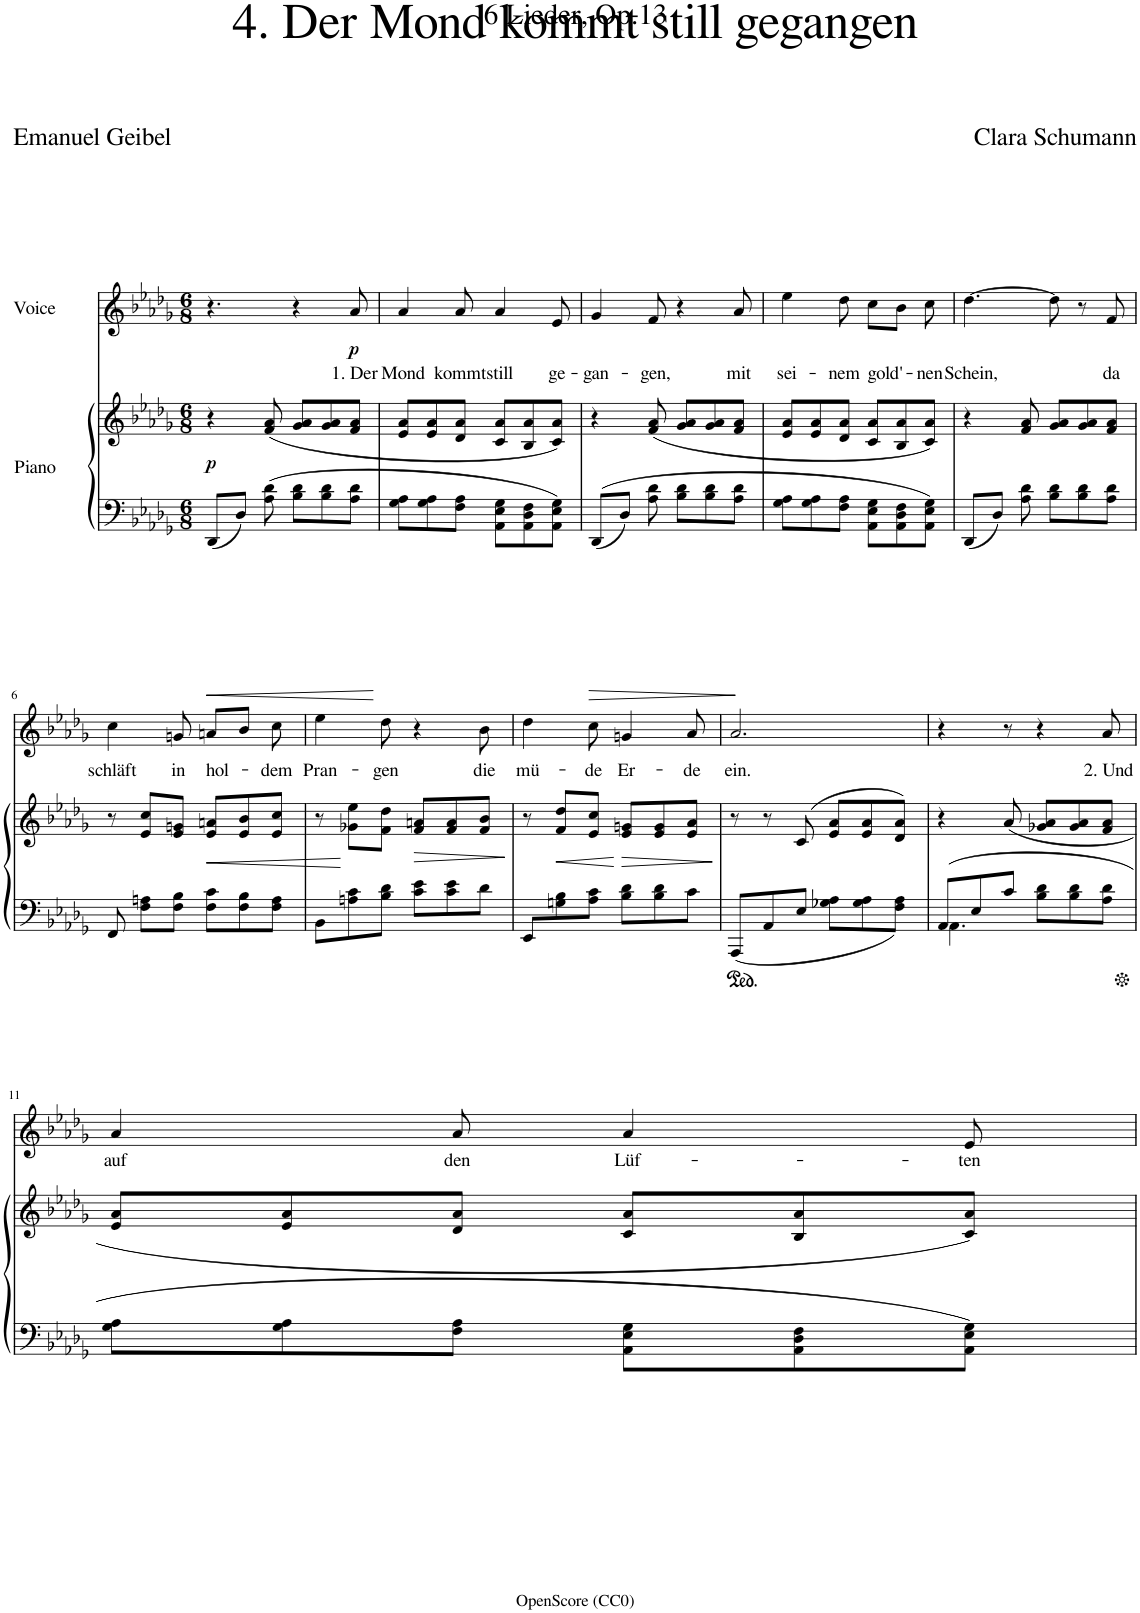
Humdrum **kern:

**kern	**kern	**dynam	**kern	**text	**dynam
*part2	*part2	*part2	*part1	*part1	*part1
*staff3	*staff2	*staff2/3	*staff1	*staff1	*staff1
*I"Piano	*	*	*I"Voice	*	*
*I'Pno	*	*	*	*	*
*clefF4	*clefG2	*	*clefG2	*	*
*k[b-e-a-d-g-]	*k[b-e-a-d-g-]	*	*k[b-e-a-d-g-]	*	*
*M6/8	*M6/8	*	*M6/8	*	*
=1	=1	=1	=1	=1	=1
!	!	!LO:DY:b	!	!	!
8DD-/L	4r	p	4.r	.	.
8D-/J	.	.	.	.	.
8A-\ 8d-\	(8f/ 8a-/	.	.	.	.
8B-\ 8d-\L	8g-/ 8a-/L	.	4r	.	.
8B-\ 8d-\	8g-/ 8a-/	.	.	.	.
!	!	!	!	!LO:LY:b	!LO:DY:b
8A-\ 8d-\J	8f/ 8a-/J	.	8a-/	1. Der	p
=2	=2	=2	=2	=2	=2
!	!	!	!	!LO:LY:b	!
8G-\ 8A-\L	8e-/ 8a-/L	.	4a-/	Mond	.
8G-\ 8A-\	8e-/ 8a-/	.	.	.	.
!	!	!	!	!LO:LY:b	!
8F\ 8A-\J	8d-/ 8a-/J	.	8a-/	kommt	.
!	!	!	!	!LO:LY:b	!
8AA-\ 8E-\ 8G-\L	8c/ 8a-/L	.	4a-/	still	.
8AA-\ 8D-\ 8F\	8B-/ 8a-/	.	.	.	.
!	!	!	!	!LO:LY:b	!
8AA-\ 8E-\ 8G-\J	8c/ 8a-/J)	.	8e-/	ge-	.
=3	=3	=3	=3	=3	=3
!	!	!	!	!LO:LY:b	!
8DD-/L	4r	.	4g-/	-gan-	.
8D-/J	.	.	.	.	.
!	!	!	!	!LO:LY:b	!
8A-\ 8d-\	(8f/ 8a-/	.	8f/	-gen,	.
8B-\ 8d-\L	8g-/ 8a-/L	.	4r	.	.
8B-\ 8d-\	8g-/ 8a-/	.	.	.	.
!	!	!	!	!LO:LY:b	!
8A-\ 8d-\J	8f/ 8a-/J	.	8a-/	mit	.
=4	=4	=4	=4	=4	=4
!	!	!	!	!LO:LY:b	!
8G-\ 8A-\L	8e-/ 8a-/L	.	4ee-\	sei-	.
8G-\ 8A-\	8e-/ 8a-/	.	.	.	.
!	!	!	!	!LO:LY:b	!
8F\ 8A-\J	8d-/ 8a-/J	.	8dd-\	-nem	.
!	!	!	!	!LO:LY:b	!
8AA-\ 8E-\ 8G-\L	8c/ 8a-/L	.	8cc\L	gold'-	.
8AA-\ 8D-\ 8F\	8B-/ 8a-/	.	8b-\J	.	.
!	!	!	!	!LO:LY:b	!
8AA-\ 8E-\ 8G-\J	8c/ 8a-/J)	.	8cc\	nen	.
=5	=5	=5	=5	=5	=5
!	!	!	!	!LO:LY:b	!
8DD-/L	4r	.	[4.dd-\	Schein,	.
8D-/J	.	.	.	.	.
8A-\ 8d-\	8f/ 8a-/	.	.	.	.
8B-\ 8d-\L	8g-/ 8a-/L	.	8dd-\]	.	.
8B-\ 8d-\	8g-/ 8a-/	.	8r	.	.
!	!	!	!	!LO:LY:b	!
8A-\ 8d-\J	8f/ 8a-/J	.	8f/	da	.
!!LO:LB:g=z
=6	=6	=6	=6	=6	=6
!	!	!	!	!LO:LY:b	!
8FF/	8r	.	4cc\	schläft	.
8F\ 8An\L	8e-/ 8cc/L	.	.	.	.
!	!	!	!	!LO:LY:b	!
8F\ 8B-\J	8e-/ 8gn/J	.	8gn/	in	.
!	!	!LO:HP:b	!	!LO:LY:b	!LO:HP:b
8F\ 8c\L	8e-/ 8an/L	<	8an/L	hol-	<
8F\ 8B-\	8e-/ 8b-/	.	8b-/J	.	.
!	!	!	!	!LO:LY:b	!
8F\ 8A\J	8e-/ 8cc/J	.	8cc\	-dem	.
=7	=7	=7	=7	=7	=7
!	!	!	!	!LO:LY:b	!
8BB-\L	8r	.	4ee-\	Pran-	.
8An\ 8c\	8g-X\ 8ee-\L	[	.	.	.
!	!	!	!	!LO:LY:b	!
8B-\ 8d-\J	8f\ 8dd-\J	.	8dd-\	-gen	[
!	!	!LO:HP:b	!	!	!
8c\ 8e-\L	8f/ 8an/L	>	4r	.	.
8c\ 8e-\	8f/ 8a/	.	.	.	.
!	!	!	!	!LO:LY:b	!
8d-\J	8f/ 8b-/J	.	8b-\	die	.
.	.	]	.	.	.
=8	=8	=8	=8	=8	=8
!	!	!	!	!LO:LY:b	!
8EE-/L	8r	.	4dd-\	mü-	.
!	!	!LO:HP:b	!	!	!
8Gn\ 8B-\	8f/ 8dd-/L	<	.	.	.
!	!	!	!	!LO:LY:b	!LO:HP:b
8A-\ 8c\J	8e-/ 8cc/J	.	8cc\	-de	>
!	!	!LO:HP:n=1:b	!	!LO:LY:b	!
8B-\ 8d-\L	8e-/ 8gn/L	[ >	4gn/	Er-	.
8B-\ 8d-\	8e-/ 8g/	.	.	.	.
!	!	!	!	!LO:LY:b	!
8c\J	8e-/ 8a-/J	.	8a-/	-de	.
.	.	]	.	.	]
=9	=9	=9	=9	=9	=9
!	!	!	!	!LO:LY:b	!
8AAA-/L	8r	.	2.a-/	ein.	.
8AA-/	8r	.	.	.	.
8E-/J	(>8c/	.	.	.	.
8G-X\ 8A-\L	8e-/ 8a-/L	.	.	.	.
8G-\ 8A-\	8e-/ 8a-/	.	.	.	.
8F\ 8A-\J	8d-/ 8a-/J)	.	.	.	.
=10	=10	=10	=10	=10	=10
*^	*	*	*	*	*
8AA-/L	4.AA-\	4r	.	4r	.	.
8E-/	.	.	.	.	.	.
8c/J	.	(8a-/	.	8r	.	.
8B-\ 8d-\L	4.ryy	8g-X/ 8a-/L	.	4r	.	.
8B-\ 8d-\	.	8g-/ 8a-/	.	.	.	.
!	!	!	!	!	!LO:LY:b	!
8A-\ 8d-\J	.	8f/ 8a-/J	.	8a-/	2. Und	.
*v	*v	*	*	*	*	*
!!LO:LB:g=z
=11	=11	=11	=11	=11	=11
!	!	!	!	!LO:LY:b	!
8G-\ 8A-\L	8e-/ 8a-/L	.	4a-/	auf	.
8G-\ 8A-\	8e-/ 8a-/	.	.	.	.
!	!	!	!	!LO:LY:b	!
8F\ 8A-\J	8d-/ 8a-/J	.	8a-/	den	.
!	!	!	!	!LO:LY:b	!
8AA-\ 8E-\ 8G-\L	8c/ 8a-/L	.	4a-/	Lüf-	.
8AA-\ 8D-\ 8F\	8B-/ 8a-/	.	.	.	.
!	!	!	!	!LO:LY:b	!
8AA-\ 8E-\ 8G-\J	8c/ 8a-/J)	.	8e-/	-ten	.
=	=	=	=	=	=
*-	*-	*-	*-	*-	*-
